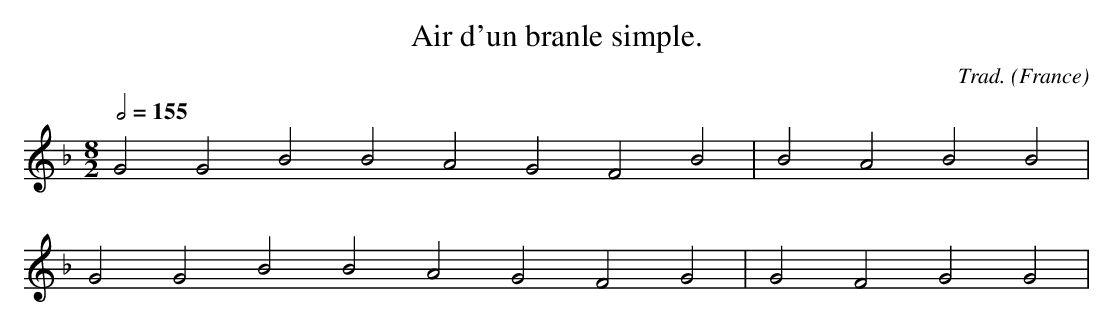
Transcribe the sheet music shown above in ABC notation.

X:1
T:Air d'un branle simple.
C:Trad.
O:France
M:8/2
L:1/2
Q:1/2=155
K:F
GGBB AGFB | BABB |
GGBB AGFG | GFGG |
